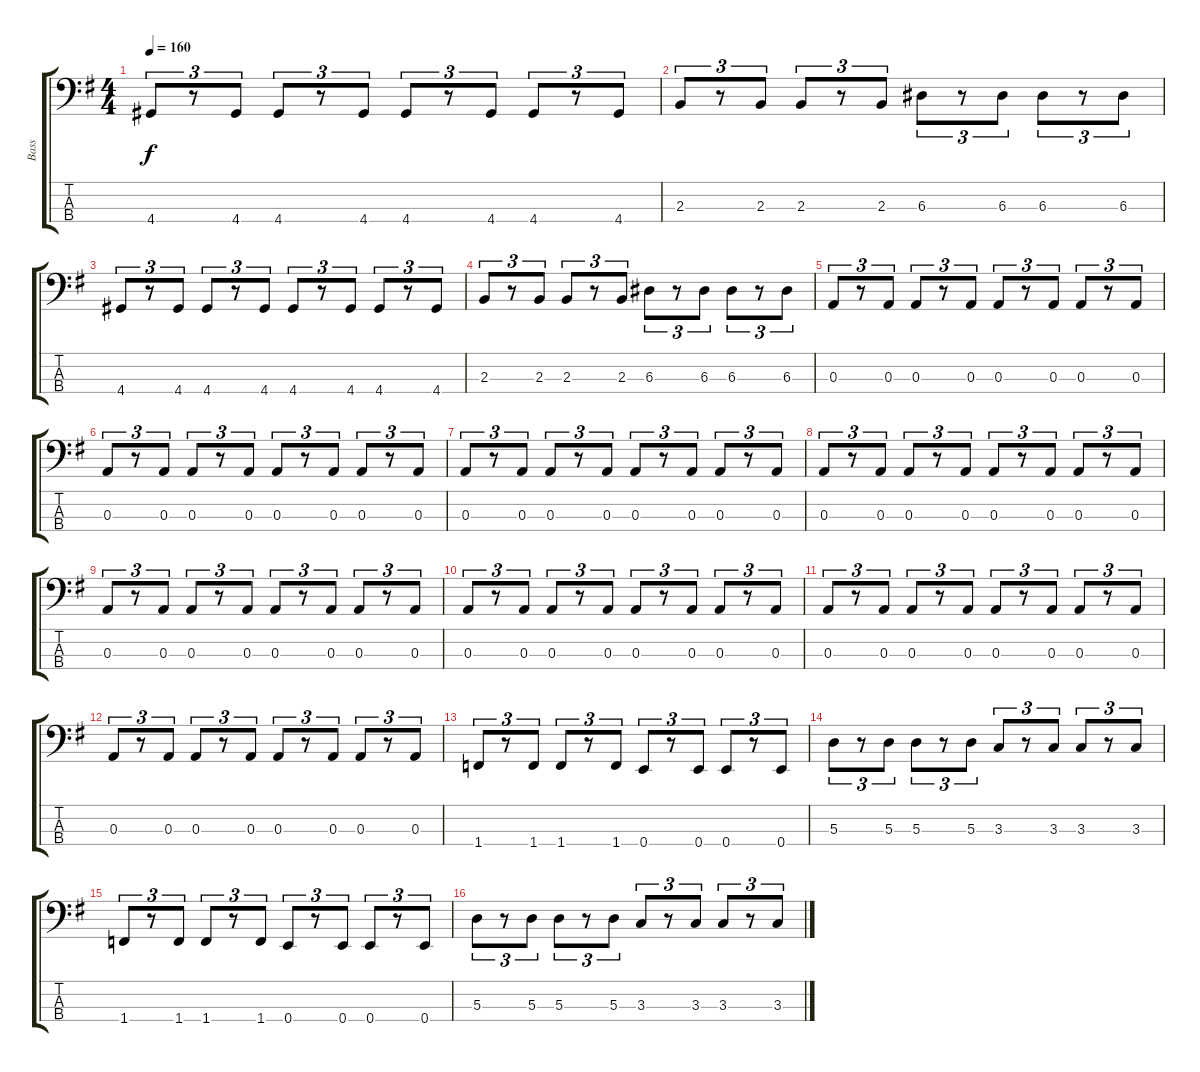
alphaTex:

\track ("Bass" "Bass") {instrument electricbasspick}
\staff {score tabs}
\tuning (G2 D2 A1 E1) {hide}
\ts (4 4)
\tempo 160
\clef f4
\ks g
4.4.8{tu (3 2) dy f} r.8{tu (3 2)} 4.4.8{tu (3 2)} 4.4.8{tu (3 2)} r.8{tu (3 2)} 4.4.8{tu (3 2)} 4.4.8{tu (3 2)} r.8{tu (3 2)} 4.4.8{tu (3 2)} 4.4.8{tu (3 2)} r.8{tu (3 2)} 4.4.8{tu (3 2)} |
2.3.8{tu (3 2)} r.8{tu (3 2)} 2.3.8{tu (3 2)} 2.3.8{tu (3 2)} r.8{tu (3 2)} 2.3.8{tu (3 2)} 6.3.8{tu (3 2)} r.8{tu (3 2)} 6.3.8{tu (3 2)} 6.3.8{tu (3 2)} r.8{tu (3 2)} 6.3.8{tu (3 2)} |
4.4.8{tu (3 2)} r.8{tu (3 2)} 4.4.8{tu (3 2)} 4.4.8{tu (3 2)} r.8{tu (3 2)} 4.4.8{tu (3 2)} 4.4.8{tu (3 2)} r.8{tu (3 2)} 4.4.8{tu (3 2)} 4.4.8{tu (3 2)} r.8{tu (3 2)} 4.4.8{tu (3 2)} |
2.3.8{tu (3 2)} r.8{tu (3 2)} 2.3.8{tu (3 2)} 2.3.8{tu (3 2)} r.8{tu (3 2)} 2.3.8{tu (3 2)} 6.3.8{tu (3 2)} r.8{tu (3 2)} 6.3.8{tu (3 2)} 6.3.8{tu (3 2)} r.8{tu (3 2)} 6.3.8{tu (3 2)} |
0.3.8{tu (3 2)} r.8{tu (3 2)} 0.3.8{tu (3 2)} 0.3.8{tu (3 2)} r.8{tu (3 2)} 0.3.8{tu (3 2)} 0.3.8{tu (3 2)} r.8{tu (3 2)} 0.3.8{tu (3 2)} 0.3.8{tu (3 2)} r.8{tu (3 2)} 0.3.8{tu (3 2)} |
0.3.8{tu (3 2)} r.8{tu (3 2)} 0.3.8{tu (3 2)} 0.3.8{tu (3 2)} r.8{tu (3 2)} 0.3.8{tu (3 2)} 0.3.8{tu (3 2)} r.8{tu (3 2)} 0.3.8{tu (3 2)} 0.3.8{tu (3 2)} r.8{tu (3 2)} 0.3.8{tu (3 2)} |
0.3.8{tu (3 2)} r.8{tu (3 2)} 0.3.8{tu (3 2)} 0.3.8{tu (3 2)} r.8{tu (3 2)} 0.3.8{tu (3 2)} 0.3.8{tu (3 2)} r.8{tu (3 2)} 0.3.8{tu (3 2)} 0.3.8{tu (3 2)} r.8{tu (3 2)} 0.3.8{tu (3 2)} |
0.3.8{tu (3 2)} r.8{tu (3 2)} 0.3.8{tu (3 2)} 0.3.8{tu (3 2)} r.8{tu (3 2)} 0.3.8{tu (3 2)} 0.3.8{tu (3 2)} r.8{tu (3 2)} 0.3.8{tu (3 2)} 0.3.8{tu (3 2)} r.8{tu (3 2)} 0.3.8{tu (3 2)} |
0.3.8{tu (3 2)} r.8{tu (3 2)} 0.3.8{tu (3 2)} 0.3.8{tu (3 2)} r.8{tu (3 2)} 0.3.8{tu (3 2)} 0.3.8{tu (3 2)} r.8{tu (3 2)} 0.3.8{tu (3 2)} 0.3.8{tu (3 2)} r.8{tu (3 2)} 0.3.8{tu (3 2)} |
0.3.8{tu (3 2)} r.8{tu (3 2)} 0.3.8{tu (3 2)} 0.3.8{tu (3 2)} r.8{tu (3 2)} 0.3.8{tu (3 2)} 0.3.8{tu (3 2)} r.8{tu (3 2)} 0.3.8{tu (3 2)} 0.3.8{tu (3 2)} r.8{tu (3 2)} 0.3.8{tu (3 2)} |
0.3.8{tu (3 2)} r.8{tu (3 2)} 0.3.8{tu (3 2)} 0.3.8{tu (3 2)} r.8{tu (3 2)} 0.3.8{tu (3 2)} 0.3.8{tu (3 2)} r.8{tu (3 2)} 0.3.8{tu (3 2)} 0.3.8{tu (3 2)} r.8{tu (3 2)} 0.3.8{tu (3 2)} |
0.3.8{tu (3 2)} r.8{tu (3 2)} 0.3.8{tu (3 2)} 0.3.8{tu (3 2)} r.8{tu (3 2)} 0.3.8{tu (3 2)} 0.3.8{tu (3 2)} r.8{tu (3 2)} 0.3.8{tu (3 2)} 0.3.8{tu (3 2)} r.8{tu (3 2)} 0.3.8{tu (3 2)} |
1.4.8{tu (3 2)} r.8{tu (3 2)} 1.4.8{tu (3 2)} 1.4.8{tu (3 2)} r.8{tu (3 2)} 1.4.8{tu (3 2)} 0.4.8{tu (3 2)} r.8{tu (3 2)} 0.4.8{tu (3 2)} 0.4.8{tu (3 2)} r.8{tu (3 2)} 0.4.8{tu (3 2)} |
5.3.8{tu (3 2)} r.8{tu (3 2)} 5.3.8{tu (3 2)} 5.3.8{tu (3 2)} r.8{tu (3 2)} 5.3.8{tu (3 2)} 3.3.8{tu (3 2)} r.8{tu (3 2)} 3.3.8{tu (3 2)} 3.3.8{tu (3 2)} r.8{tu (3 2)} 3.3.8{tu (3 2)} |
1.4.8{tu (3 2)} r.8{tu (3 2)} 1.4.8{tu (3 2)} 1.4.8{tu (3 2)} r.8{tu (3 2)} 1.4.8{tu (3 2)} 0.4.8{tu (3 2)} r.8{tu (3 2)} 0.4.8{tu (3 2)} 0.4.8{tu (3 2)} r.8{tu (3 2)} 0.4.8{tu (3 2)} |
5.3.8{tu (3 2)} r.8{tu (3 2)} 5.3.8{tu (3 2)} 5.3.8{tu (3 2)} r.8{tu (3 2)} 5.3.8{tu (3 2)} 3.3.8{tu (3 2)} r.8{tu (3 2)} 3.3.8{tu (3 2)} 3.3.8{tu (3 2)} r.8{tu (3 2)} 3.3.8{tu (3 2)}
